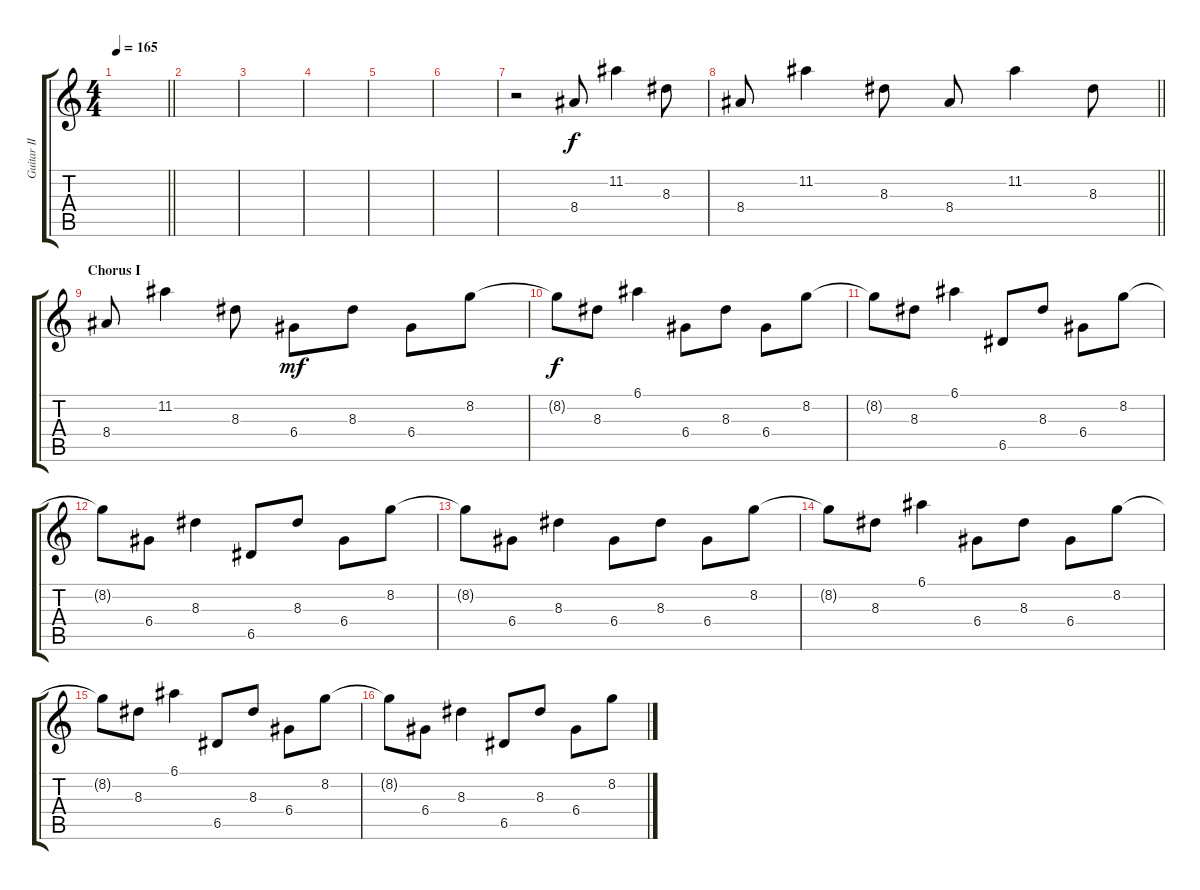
\track ("Guitar II" "Guitar II") {instrument distortionguitar}
\staff {score tabs}
\tuning (E4 B3 G3 D3 A2 D2) {hide}
\ts (4 4)
\tempo 165
\clef g2
\barLineRight lightlight
\ks c
|
|
|
|
|
|
r.2{volume 8 instrument distortionguitar} 8.4.8{dy f} 11.2.4 8.3.8 |
\barLineRight lightlight
8.4.8 11.2.4 8.3.8 8.4.8 11.2.4 8.3.8 |
\section ("" "Chorus I")
8.4.8 11.2.4 8.3.8 6.4.8{dy mf} 8.3.8 6.4.8 8.2.8 |
8.2{t}.8{dy f} 8.3.8 6.1.4 6.4.8 8.3.8 6.4.8 8.2.8 |
8.2{t}.8 8.3.8 6.1.4 6.5.8 8.3.8 6.4.8 8.2.8 |
8.2{t}.8 6.4.8 8.3.4 6.5.8 8.3.8 6.4.8 8.2.8 |
8.2{t}.8 6.4.8 8.3.4 6.4.8 8.3.8 6.4.8 8.2.8 |
8.2{t}.8 8.3.8 6.1.4 6.4.8 8.3.8 6.4.8 8.2.8 |
8.2{t}.8 8.3.8 6.1.4 6.5.8 8.3.8 6.4.8 8.2.8 |
8.2{t}.8 6.4.8 8.3.4 6.5.8 8.3.8 6.4.8 8.2.8
